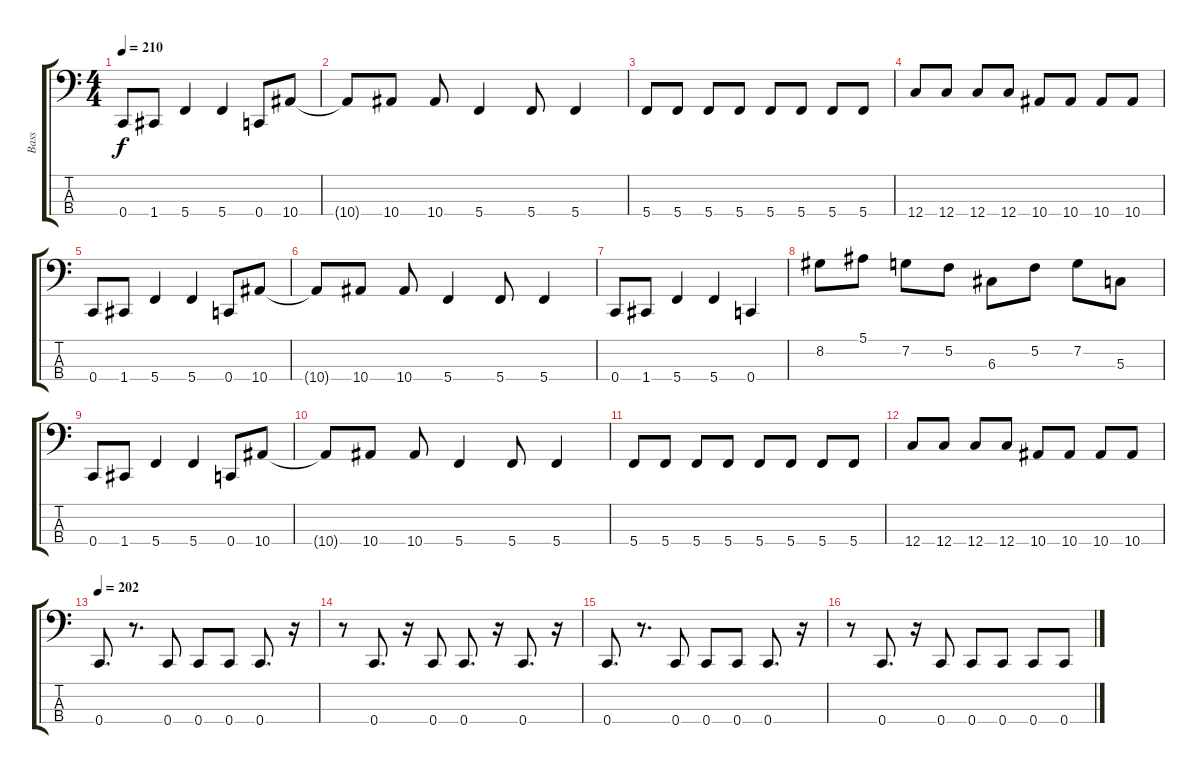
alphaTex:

\track ("Bass" "Bass") {instrument electricbasspick}
\staff {score tabs}
\tuning (F2 C2 G1 C1) {hide}
\ts (4 4)
\tempo 210
\clef f4
\ks c
0.4.8{dy f} 1.4.8 5.4.4 5.4.4 0.4.8 10.4.8 |
10.4{t}.8 10.4.8 10.4.8 5.4.4 5.4.8 5.4.4 |
5.4.8 5.4.8 5.4.8 5.4.8 5.4.8 5.4.8 5.4.8 5.4.8 |
12.4.8 12.4.8 12.4.8 12.4.8 10.4.8 10.4.8 10.4.8 10.4.8 |
0.4.8 1.4.8 5.4.4 5.4.4 0.4.8 10.4.8 |
10.4{t}.8 10.4.8 10.4.8 5.4.4 5.4.8 5.4.4 |
0.4.8 1.4.8 5.4.4 5.4.4 0.4.4 |
8.2.8 5.1.8 7.2.8 5.2.8 6.3.8 5.2.8 7.2.8 5.3.8 |
0.4.8 1.4.8 5.4.4 5.4.4 0.4.8 10.4.8 |
10.4{t}.8 10.4.8 10.4.8 5.4.4 5.4.8 5.4.4 |
5.4.8 5.4.8 5.4.8 5.4.8 5.4.8 5.4.8 5.4.8 5.4.8 |
12.4.8 12.4.8 12.4.8 12.4.8 10.4.8 10.4.8 10.4.8 10.4.8 |
\tempo 202
0.4.8{d} r.8{d} 0.4.8 0.4.8 0.4.8 0.4.8{d} r.16 |
r.8 0.4.8{d} r.16 0.4.8 0.4.8{d} r.16 0.4.8{d} r.16 |
0.4.8{d} r.8{d} 0.4.8 0.4.8 0.4.8 0.4.8{d} r.16 |
r.8 0.4.8{d} r.16 0.4.8 0.4.8 0.4.8 0.4.8 0.4.8
